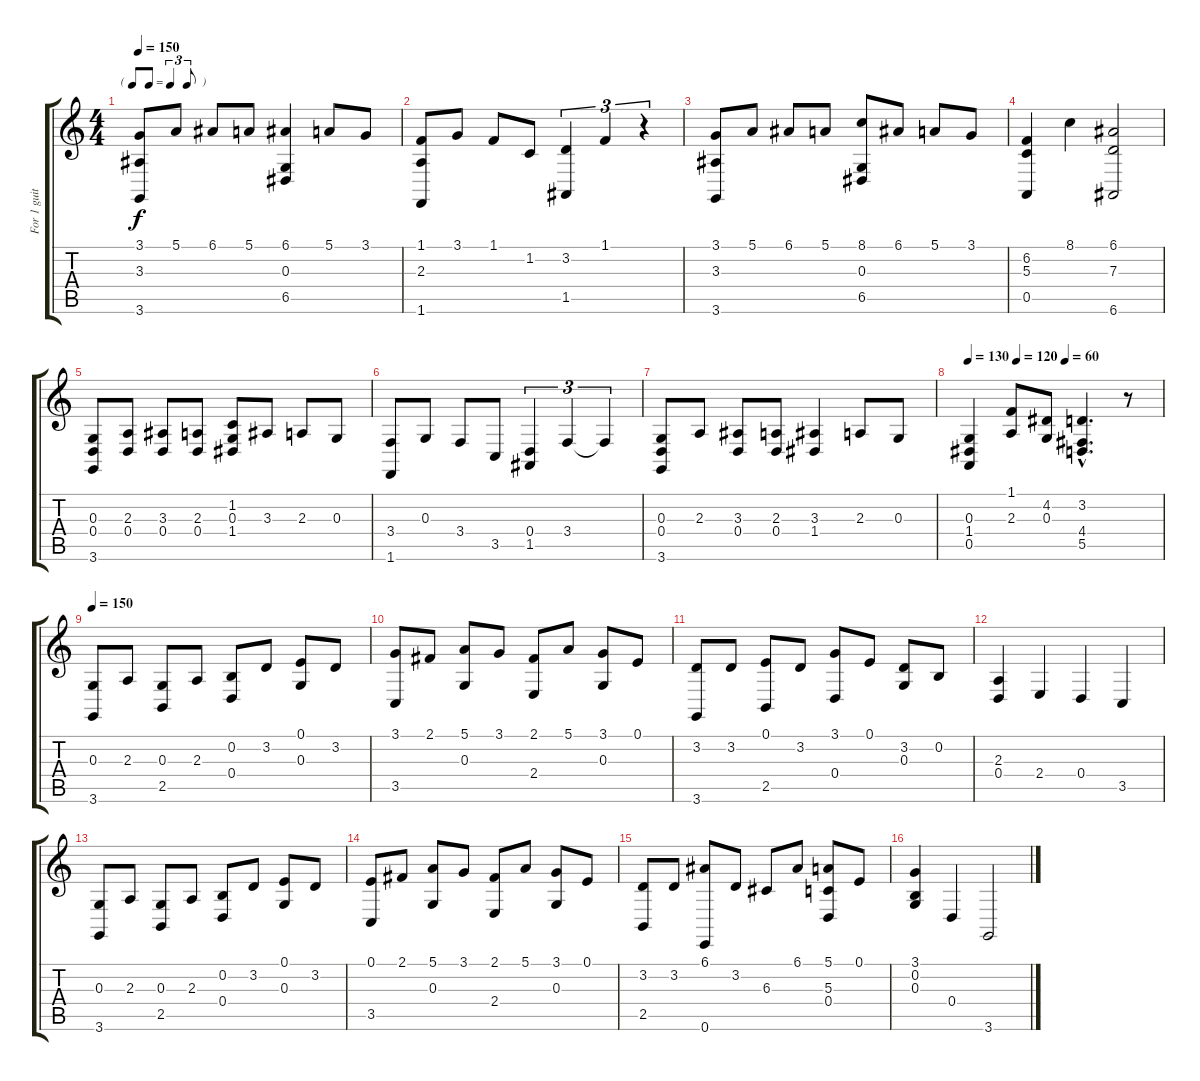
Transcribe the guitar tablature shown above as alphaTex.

\track ("For 1 guitar" "For 1 guit") {instrument acousticgrandpiano}
\staff {score tabs}
\tuning (E4 B3 G3 D3 A2 E2) {hide}
\ts (4 4)
\tf triplet8th
\tempo 150
\clef g2
\ks c
(3.1 3.3 3.6).8{dy f} 5.1.8 6.1.8 5.1.8 (6.1 0.3 6.5).4 5.1.8 3.1.8 |
(1.1 2.3 1.6).8 3.1.8 1.1.8 1.2.8 (3.2 1.5).4{tu (3 2)} 1.1.4{tu (3 2)} r.4{tu (3 2)} |
(3.1 3.3 3.6).8 5.1.8 6.1.8 5.1.8 (8.1 0.3 6.5).8 6.1.8 5.1.8 3.1.8 |
(6.2 5.3 0.5).4 8.1.4 (6.1 7.3 6.6).2 |
(0.3 0.4 3.6).8 (2.3 0.4).8 (3.3 0.4).8 (2.3 0.4).8 (1.2 0.3 1.4).8 3.3.8 2.3.8 0.3.8 |
(3.4 1.6).8 0.3.8 3.4.8 3.5.8 (0.4 1.5).4{tu (3 2)} 3.4.4{tu (3 2)} 3.4{t}.4{tu (3 2)} |
(0.3 0.4 3.6).8 2.3.8 (3.3 0.4).8 (2.3 0.4).8 (3.3 1.4).4 2.3.8 0.3.8 |
\tempo 130
\tempo (120 0.25)
\tempo (60 0.5)
(0.3 1.4 0.5).4 (1.1 2.3).8 (4.2 0.3).8 (3.2{hac} 4.4{hac} 5.5{hac}).4{d} r.8 |
\tempo 150
(0.3 3.6).8 2.3.8 (0.3 2.5).8 2.3.8 (0.2 0.4).8 3.2.8 (0.1 0.3).8 3.2.8 |
(3.1 3.5).8 2.1.8 (5.1 0.3).8 3.1.8 (2.1 2.4).8 5.1.8 (3.1 0.3).8 0.1.8 |
(3.2 3.6).8 3.2.8 (0.1 2.5).8 3.2.8 (3.1 0.4).8 0.1.8 (3.2 0.3).8 0.2.8 |
(2.3 0.4).4 2.4.4 0.4.4 3.5.4 |
(0.3 3.6).8 2.3.8 (0.3 2.5).8 2.3.8 (0.2 0.4).8 3.2.8 (0.1 0.3).8 3.2.8 |
(0.1 3.5).8 2.1.8 (5.1 0.3).8 3.1.8 (2.1 2.4).8 5.1.8 (3.1 0.3).8 0.1.8 |
(3.2 2.5).8 3.2.8 (6.1 0.6).8 3.2.8 6.3.8 6.1.8 (5.1 5.3 0.4).8 0.1.8 |
(3.1 0.2 0.3).4 0.4.4 3.6.2
